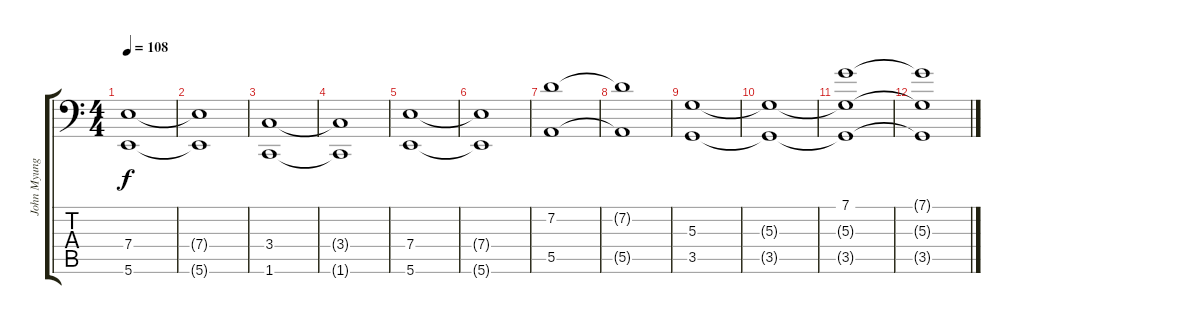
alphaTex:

\track ("John Myung - 6 Strings Bass" "John Myung") {instrument fretlessbass}
\staff {score tabs}
\tuning (C3 G2 D2 A1 E1 B0) {hide}
\ts (4 4)
\tempo 108
\clef f4
\ks c
(7.4 5.6).1{dy f} |
(7.4{t} 5.6{t}).1 |
(3.4 1.6).1 |
(3.4{t} 1.6{t}).1 |
(7.4 5.6).1 |
(7.4{t} 5.6{t}).1 |
(7.2 5.5).1 |
(7.2{t} 5.5{t}).1 |
(5.3 3.5).1 |
(5.3{t} 3.5{t}).1 |
(7.1 5.3{t} 3.5{t}).1 |
(7.1{t} 5.3{t} 3.5{t}).1
